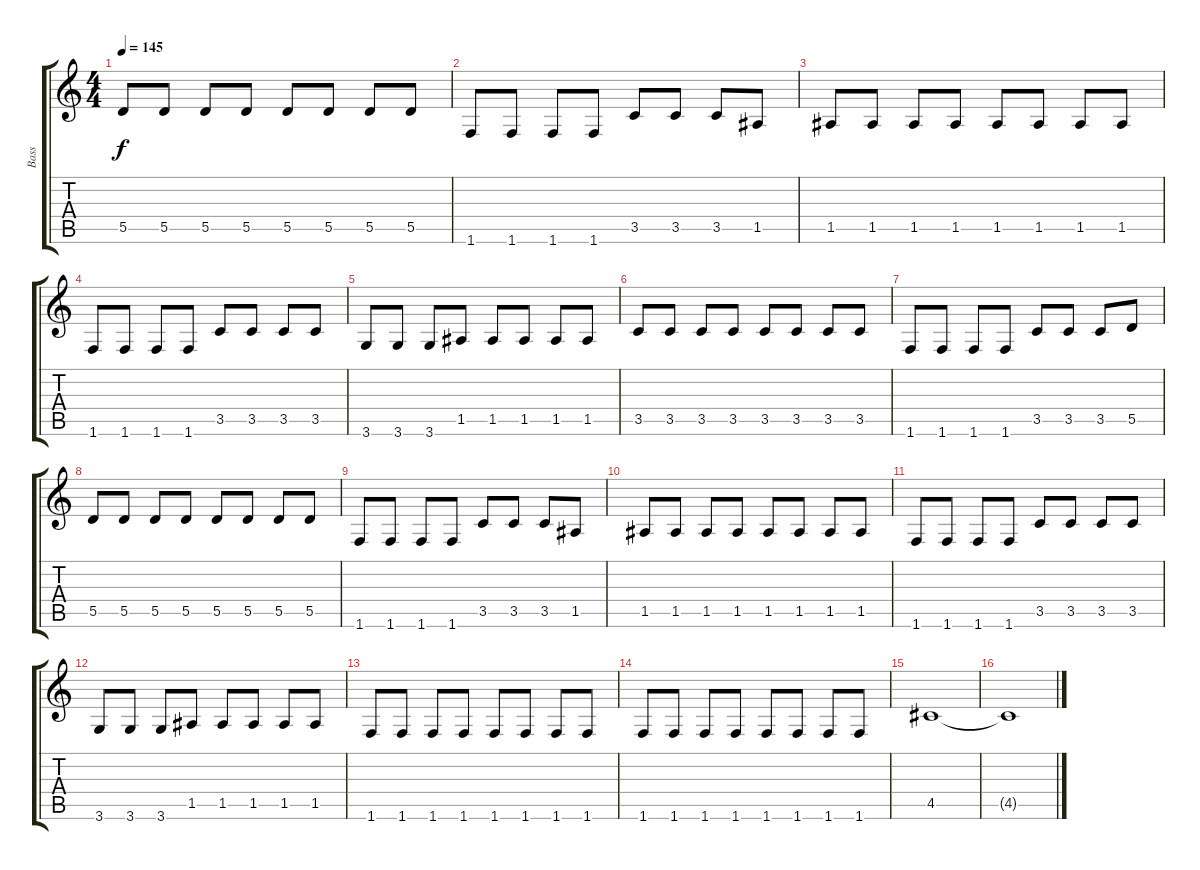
\track ("Bass" "Bass") {instrument electricbassfinger}
\staff {score tabs}
\tuning (E4 B3 G3 D3 A2 E2) {hide}
\ts (4 4)
\tempo 145
\clef g2
\ks c
5.5.8{dy f} 5.5.8 5.5.8 5.5.8 5.5.8 5.5.8 5.5.8 5.5.8 |
1.6.8 1.6.8 1.6.8 1.6.8 3.5.8 3.5.8 3.5.8 1.5.8 |
1.5.8 1.5.8 1.5.8 1.5.8 1.5.8 1.5.8 1.5.8 1.5.8 |
1.6.8 1.6.8 1.6.8 1.6.8 3.5.8 3.5.8 3.5.8 3.5.8 |
3.6.8 3.6.8 3.6.8 1.5.8 1.5.8 1.5.8 1.5.8 1.5.8 |
3.5.8 3.5.8 3.5.8 3.5.8 3.5.8 3.5.8 3.5.8 3.5.8 |
1.6.8 1.6.8 1.6.8 1.6.8 3.5.8 3.5.8 3.5.8 5.5.8 |
5.5.8 5.5.8 5.5.8 5.5.8 5.5.8 5.5.8 5.5.8 5.5.8 |
1.6.8 1.6.8 1.6.8 1.6.8 3.5.8 3.5.8 3.5.8 1.5.8 |
1.5.8 1.5.8 1.5.8 1.5.8 1.5.8 1.5.8 1.5.8 1.5.8 |
1.6.8 1.6.8 1.6.8 1.6.8 3.5.8 3.5.8 3.5.8 3.5.8 |
3.6.8 3.6.8 3.6.8 1.5.8 1.5.8 1.5.8 1.5.8 1.5.8 |
1.6.8 1.6.8 1.6.8 1.6.8 1.6.8 1.6.8 1.6.8 1.6.8 |
1.6.8 1.6.8 1.6.8 1.6.8 1.6.8 1.6.8 1.6.8 1.6.8 |
4.5.1 |
4.5{t}.1
